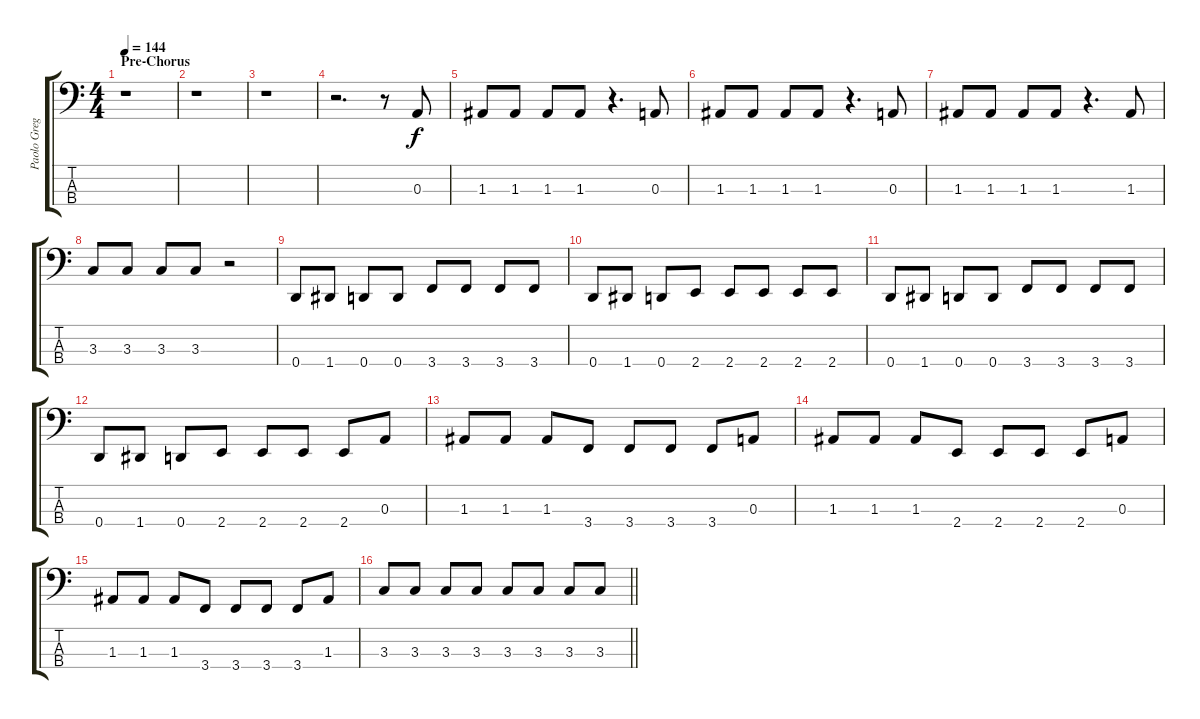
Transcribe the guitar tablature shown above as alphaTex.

\track ("Paolo Gregoletto" "Paolo Greg") {instrument electricbasspick}
\staff {score tabs}
\tuning (G2 D2 A1 D1) {hide}
\ts (4 4)
\section ("" "Pre-Chorus")
\tempo 144
\clef f4
\ks c
r.1{dy f} |
r.1 |
r.1 |
r.2{d} r.8 0.3.8 |
1.3.8 1.3.8 1.3.8 1.3.8 r.4{d} 0.3.8 |
1.3.8 1.3.8 1.3.8 1.3.8 r.4{d} 0.3.8 |
1.3.8 1.3.8 1.3.8 1.3.8 r.4{d} 1.3.8 |
3.3.8 3.3.8 3.3.8 3.3.8 r.2 |
0.4.8 1.4.8 0.4.8 0.4.8 3.4.8 3.4.8 3.4.8 3.4.8 |
0.4.8 1.4.8 0.4.8 2.4.8 2.4.8 2.4.8 2.4.8 2.4.8 |
0.4.8 1.4.8 0.4.8 0.4.8 3.4.8 3.4.8 3.4.8 3.4.8 |
0.4.8 1.4.8 0.4.8 2.4.8 2.4.8 2.4.8 2.4.8 0.3.8 |
1.3.8 1.3.8 1.3.8 3.4.8 3.4.8 3.4.8 3.4.8 0.3.8 |
1.3.8 1.3.8 1.3.8 2.4.8 2.4.8 2.4.8 2.4.8 0.3.8 |
1.3.8 1.3.8 1.3.8 3.4.8 3.4.8 3.4.8 3.4.8 1.3.8 |
\barLineRight lightlight
3.3.8 3.3.8 3.3.8 3.3.8 3.3.8 3.3.8 3.3.8 3.3.8
